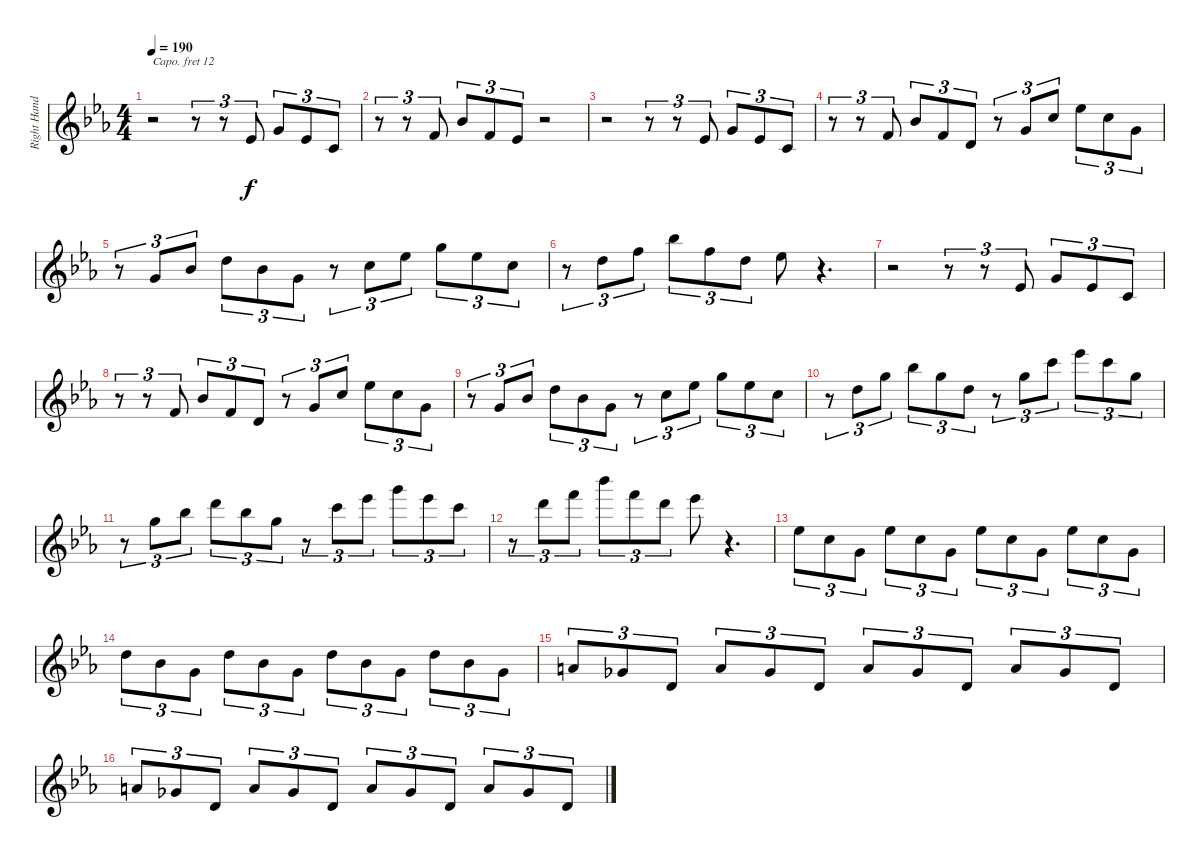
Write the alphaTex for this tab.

\track ("Right Hand" "Right Hand") {instrument acousticgrandpiano}
\staff {score}
\capo 12
\tuning (E4 B3 G3 D3 A2 E2 B1) {hide}
\ts (4 4)
\tempo 190
\clef g2
\ks cminor
r.2{dy f} r.8{tu (3 2)} r.8{tu (3 2)} 1.4.8{tu (3 2)} 0.3.8{tu (3 2)} 1.4.8{tu (3 2)} 3.5.8{tu (3 2)} |
r.8{tu (3 2)} r.8{tu (3 2)} 3.4.8{tu (3 2)} 3.3.8{tu (3 2)} 3.4.8{tu (3 2)} 1.4.8{tu (3 2)} r.2 |
r.2 r.8{tu (3 2)} r.8{tu (3 2)} 1.4.8{tu (3 2)} 0.3.8{tu (3 2)} 1.4.8{tu (3 2)} 3.5.8{tu (3 2)} |
r.8{tu (3 2)} r.8{tu (3 2)} 3.4.8{tu (3 2)} 3.3.8{tu (3 2)} 3.4.8{tu (3 2)} 0.4.8{tu (3 2)} r.8{tu (3 2)} 0.3.8{tu (3 2)} 1.2.8{tu (3 2)} 4.2.8{tu (3 2)} 1.2.8{tu (3 2)} 0.3.8{tu (3 2)} |
r.8{tu (3 2)} 0.3.8{tu (3 2)} 3.3.8{tu (3 2)} 3.2.8{tu (3 2)} 3.3.8{tu (3 2)} 0.3.8{tu (3 2)} r.8{tu (3 2)} 1.2.8{tu (3 2)} 4.2.8{tu (3 2)} 3.1.8{tu (3 2)} 4.2.8{tu (3 2)} 1.2.8{tu (3 2)} |
r.8{tu (3 2)} 3.2.8{tu (3 2)} 1.1.8{tu (3 2)} 6.1.8{tu (3 2)} 1.1.8{tu (3 2)} 3.2.8{tu (3 2)} 4.2.8 r.4{d} |
r.2 r.8{tu (3 2)} r.8{tu (3 2)} 1.4.8{tu (3 2)} 0.3.8{tu (3 2)} 1.4.8{tu (3 2)} 3.5.8{tu (3 2)} |
r.8{tu (3 2)} r.8{tu (3 2)} 3.4.8{tu (3 2)} 3.3.8{tu (3 2)} 3.4.8{tu (3 2)} 0.4.8{tu (3 2)} r.8{tu (3 2)} 0.3.8{tu (3 2)} 1.2.8{tu (3 2)} 4.2.8{tu (3 2)} 1.2.8{tu (3 2)} 0.3.8{tu (3 2)} |
r.8{tu (3 2)} 0.3.8{tu (3 2)} 3.3.8{tu (3 2)} 3.2.8{tu (3 2)} 3.3.8{tu (3 2)} 0.3.8{tu (3 2)} r.8{tu (3 2)} 1.2.8{tu (3 2)} 4.2.8{tu (3 2)} 3.1.8{tu (3 2)} 4.2.8{tu (3 2)} 1.2.8{tu (3 2)} |
r.8{tu (3 2)} 3.2.8{tu (3 2)} 3.1.8{tu (3 2)} 6.1.8{tu (3 2)} 3.1.8{tu (3 2)} 3.2.8{tu (3 2)} r.8{tu (3 2)} 3.1.8{tu (3 2)} 8.1.8{tu (3 2)} 11.1.8{tu (3 2)} 8.1.8{tu (3 2)} 3.1.8{tu (3 2)} |
r.8{tu (3 2)} 3.1.8{tu (3 2)} 6.1.8{tu (3 2)} 10.1.8{tu (3 2)} 6.1.8{tu (3 2)} 3.1.8{tu (3 2)} r.8{tu (3 2)} 8.1.8{tu (3 2)} 11.1.8{tu (3 2)} 15.1.8{tu (3 2)} 11.1.8{tu (3 2)} 8.1.8{tu (3 2)} |
r.8{tu (3 2)} 10.1.8{tu (3 2)} 13.1.8{tu (3 2)} 18.1.8{tu (3 2)} 13.1.8{tu (3 2)} 10.1.8{tu (3 2)} 11.1.8 r.4{d} |
4.2.8{tu (3 2)} 1.2.8{tu (3 2)} 0.3.8{tu (3 2)} 4.2.8{tu (3 2)} 1.2.8{tu (3 2)} 0.3.8{tu (3 2)} 4.2.8{tu (3 2)} 1.2.8{tu (3 2)} 0.3.8{tu (3 2)} 4.2.8{tu (3 2)} 1.2.8{tu (3 2)} 0.3.8{tu (3 2)} |
3.2.8{tu (3 2)} 3.3.8{tu (3 2)} 0.3.8{tu (3 2)} 3.2.8{tu (3 2)} 3.3.8{tu (3 2)} 0.3.8{tu (3 2)} 3.2.8{tu (3 2)} 3.3.8{tu (3 2)} 0.3.8{tu (3 2)} 3.2.8{tu (3 2)} 3.3.8{tu (3 2)} 0.3.8{tu (3 2)} |
2.3.8{tu (3 2)} 4.4.8{tu (3 2)} 0.4.8{tu (3 2)} 2.3.8{tu (3 2)} 4.4.8{tu (3 2)} 0.4.8{tu (3 2)} 2.3.8{tu (3 2)} 4.4.8{tu (3 2)} 0.4.8{tu (3 2)} 2.3.8{tu (3 2)} 4.4.8{tu (3 2)} 0.4.8{tu (3 2)} |
2.3.8{tu (3 2)} 4.4.8{tu (3 2)} 0.4.8{tu (3 2)} 2.3.8{tu (3 2)} 4.4.8{tu (3 2)} 0.4.8{tu (3 2)} 2.3.8{tu (3 2)} 4.4.8{tu (3 2)} 0.4.8{tu (3 2)} 2.3.8{tu (3 2)} 4.4.8{tu (3 2)} 0.4.8{tu (3 2)}
